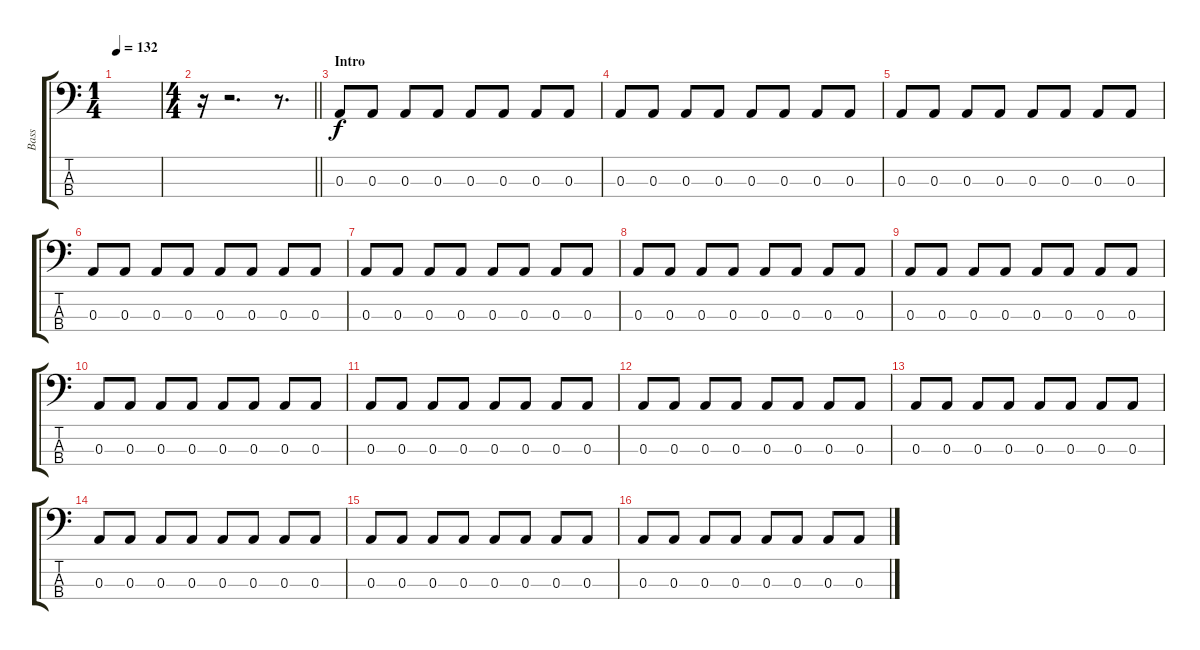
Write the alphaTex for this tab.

\track ("Bass" "Bass") {instrument electricbasspick}
\staff {score tabs}
\tuning (G2 D2 A1 E1) {hide}
\ts (1 4)
\tempo 132
\clef f4
\ks c
|
\ts (4 4)
\barLineRight lightlight
r.16 r.2{d} r.8{d} |
\section ("" "Intro")
0.3.8 0.3.8 0.3.8 0.3.8 0.3.8 0.3.8 0.3.8 0.3.8 |
0.3.8 0.3.8 0.3.8 0.3.8 0.3.8 0.3.8 0.3.8 0.3.8 |
0.3.8 0.3.8 0.3.8 0.3.8 0.3.8 0.3.8 0.3.8 0.3.8 |
0.3.8 0.3.8 0.3.8 0.3.8 0.3.8 0.3.8 0.3.8 0.3.8 |
0.3.8 0.3.8 0.3.8 0.3.8 0.3.8 0.3.8 0.3.8 0.3.8 |
0.3.8 0.3.8 0.3.8 0.3.8 0.3.8 0.3.8 0.3.8 0.3.8 |
0.3.8 0.3.8 0.3.8 0.3.8 0.3.8 0.3.8 0.3.8 0.3.8 |
0.3.8 0.3.8 0.3.8 0.3.8 0.3.8 0.3.8 0.3.8 0.3.8 |
0.3.8 0.3.8 0.3.8 0.3.8 0.3.8 0.3.8 0.3.8 0.3.8 |
0.3.8 0.3.8 0.3.8 0.3.8 0.3.8 0.3.8 0.3.8 0.3.8 |
0.3.8 0.3.8 0.3.8 0.3.8 0.3.8 0.3.8 0.3.8 0.3.8 |
0.3.8 0.3.8 0.3.8 0.3.8 0.3.8 0.3.8 0.3.8 0.3.8 |
0.3.8 0.3.8 0.3.8 0.3.8 0.3.8 0.3.8 0.3.8 0.3.8 |
0.3.8 0.3.8 0.3.8 0.3.8 0.3.8 0.3.8 0.3.8 0.3.8
